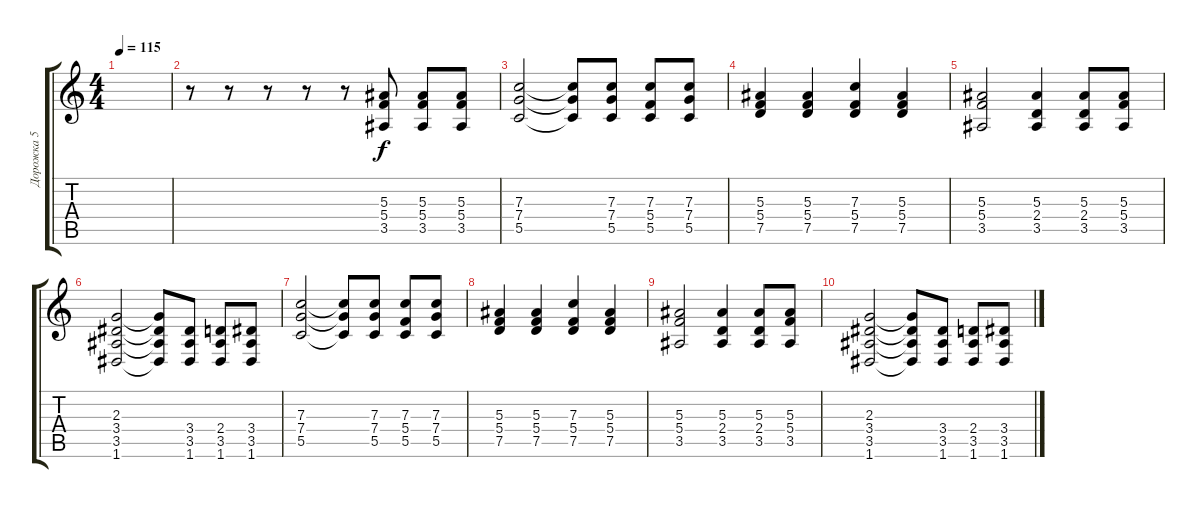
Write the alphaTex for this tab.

\track ("Дорожка 5" "Дорожка 5") {instrument distortionguitar}
\staff {score tabs}
\tuning (D4 A3 F3 C3 G2 D2) {hide}
\ts (4 4)
\tempo 115
\clef g2
\ks c
|
r.8 r.8 r.8 r.8 r.8 (5.3 5.4 3.5).8 (5.3 5.4 3.5).8 (5.3 5.4 3.5).8 |
(7.3 7.4 5.5).2 (7.3{t} 7.4{t} 5.5{t}).8 (7.3 7.4 5.5).8 (7.3 5.4 5.5).8 (7.3 7.4 5.5).8 |
(5.3 5.4 7.5).4 (5.3 5.4 7.5).4 (7.3 5.4 7.5).4 (5.3 5.4 7.5).4 |
(5.3 5.4 3.5).2 (5.3 2.4 3.5).4 (5.3 2.4 3.5).8 (5.3 5.4 3.5).8 |
(2.3 3.4 3.5 1.6).2 (2.3{t} 3.4{t} 3.5{t} 1.6{t}).8 (3.4 3.5 1.6).8 (2.4 3.5 1.6).8 (3.4 3.5 1.6).8 |
(7.3 7.4 5.5).2 (7.3{t} 7.4{t} 5.5{t}).8 (7.3 7.4 5.5).8 (7.3 5.4 5.5).8 (7.3 7.4 5.5).8 |
(5.3 5.4 7.5).4 (5.3 5.4 7.5).4 (7.3 5.4 7.5).4 (5.3 5.4 7.5).4 |
(5.3 5.4 3.5).2 (5.3 2.4 3.5).4 (5.3 2.4 3.5).8 (5.3 5.4 3.5).8 |
(2.3 3.4 3.5 1.6).2 (2.3{t} 3.4{t} 3.5{t} 1.6{t}).8 (3.4 3.5 1.6).8 (2.4 3.5 1.6).8 (3.4 3.5 1.6).8
